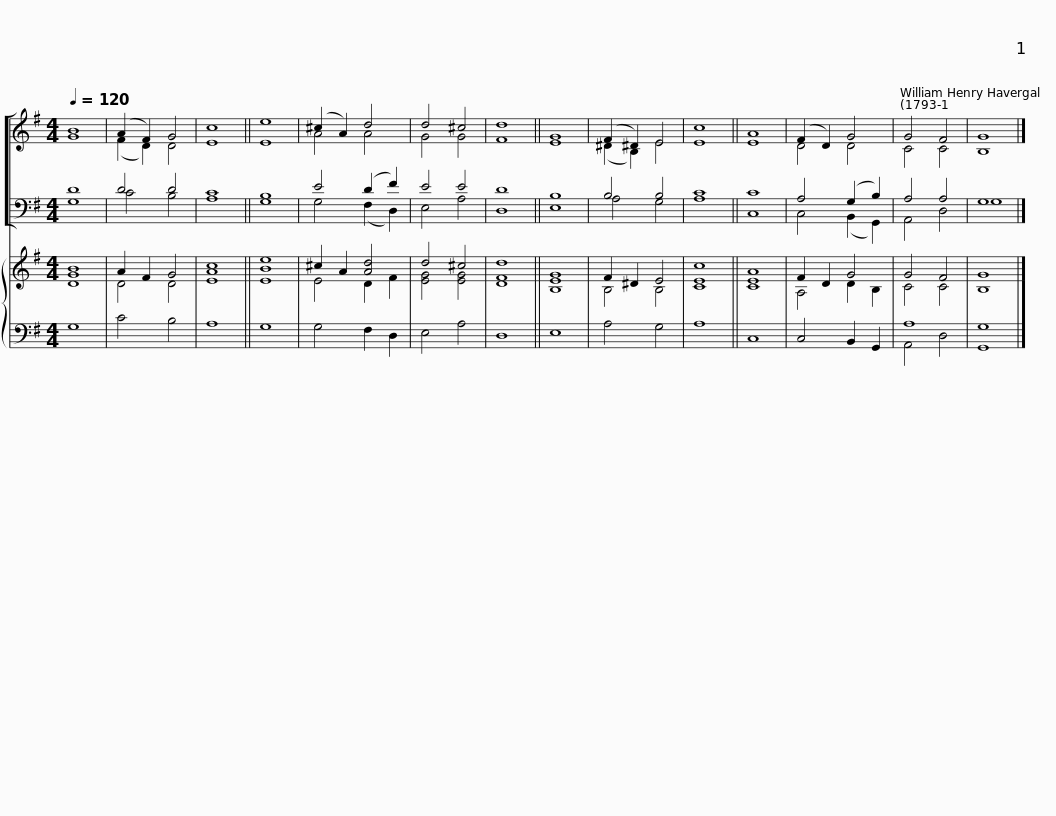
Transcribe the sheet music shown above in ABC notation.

X:1
%%score [ ( 1 2 ) ( 3 4 ) ] { ( 5 6 ) | ( 7 8 ) }
L:1/8
Q:1/4=120
M:4/4
I:linebreak $
K:G
V:1 treble
V:2 treble
V:3 bass
V:4 bass
V:5 treble
V:6 treble
V:7 bass
V:8 bass
V:1
 B8 | (A2 F2) G4 | c8 || e8 | (^c2 A2) d4 | %5
 d4 ^c4 | d8 || G8 | (F2 ^D2) E4 | c8 || %10
 A8 | (F2 D2) G4 | G4 F4 |$ G8 |] %14
V:2
 G8 | (F2 D2) D4 | E8 || E8 | A4 A4 | %5
 G4 G4 | F8 || E8 | (^D2 B,2) E4 | E8 || %10
 E8 | D4 D4 | C4 C4 |$ B,8 |] %14
V:3
 D8 | D4 D4 | C8 || B,8 | E4 (D2 F2) | %5
 E4 E4 | D8 || B,8 | B,4 B,4 | C8 || %10
 C8 | A,4 (G,2 B,2) | A,4 A,4 |$ G,8 |] %14
V:4
 G,8 | C4 B,4 | A,8 || G,8 | G,4 (F,2 D,2) | %5
 E,4 A,4 | D,8 || E,8 | A,4 G,4 | A,8 || %10
 C,8 | C,4 (B,,2 G,,2) | A,,4 D,4 |$ G,8 |] %14
V:5
 B8 | A2 F2 G4 | [Ac]8 || [Be]8 | ^c2 A2 [Ad]4 | %5
 d4 ^c4 | d8 || G8 | F2 ^D2 E4 | c8 || %10
 A8 | F2 D2 G4 | G4 F4 |$ G8 |] %14
V:6
 [DG]8 | D4 D4 | E8 || E8 | E4 D2 F2 | %5
 [EG]4 [EG]4 | [DF]8 || [B,E]8 | B,4 B,4 | [CE]8 || %10
 [CE]8 | A,4 D2 B,2 | C4 C4 |$ B,8 |] %14
V:7
 x8 | x8 | x8 || x8 | x8 | %5
 x8 | x8 || x8 | x8 | x8 || %10
 x8 | x8 | A,8 |$ x8 |] %14
V:8
 G,8 | C4 B,4 | A,8 || G,8 | G,4 F,2 D,2 | %5
 E,4 A,4 | D,8 || E,8 | A,4 G,4 | A,8 || %10
 C,8 | C,4 B,,2 G,,2 | A,,4 D,4 |$ [G,,G,]8 |] %14
